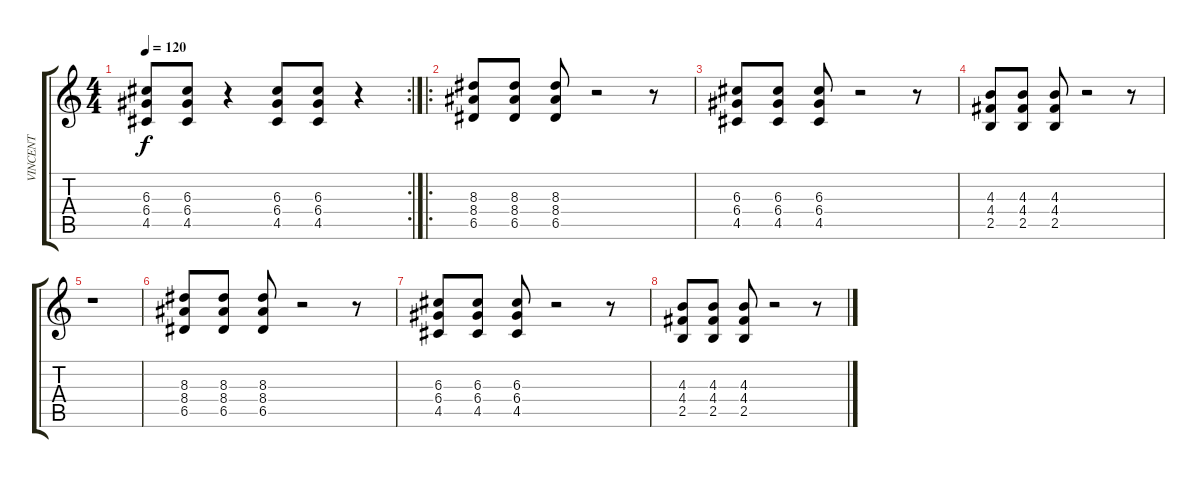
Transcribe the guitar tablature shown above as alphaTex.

\track ("VINCENT" "VINCENT") {instrument distortionguitar}
\staff {score tabs}
\tuning (E4 B3 G3 D3 A2 E2) {hide}
\rc 2
\ts (4 4)
\tempo 120
\clef g2
\ks c
(6.3 6.4 4.5).8{dy f} (6.3 6.4 4.5).8 r.4 (6.3 6.4 4.5).8 (6.3 6.4 4.5).8 r.4 |
\ro
(8.3 8.4 6.5).8 (8.3 8.4 6.5).8 (8.3 8.4 6.5).8 r.2 r.8 |
(6.3 6.4 4.5).8 (6.3 6.4 4.5).8 (6.3 6.4 4.5).8 r.2 r.8 |
(4.3 4.4 2.5).8 (4.3 4.4 2.5).8 (4.3 4.4 2.5).8 r.2 r.8 |
r.1 |
(8.3 8.4 6.5).8 (8.3 8.4 6.5).8 (8.3 8.4 6.5).8 r.2 r.8 |
(6.3 6.4 4.5).8 (6.3 6.4 4.5).8 (6.3 6.4 4.5).8 r.2 r.8 |
(4.3 4.4 2.5).8 (4.3 4.4 2.5).8 (4.3 4.4 2.5).8 r.2 r.8
